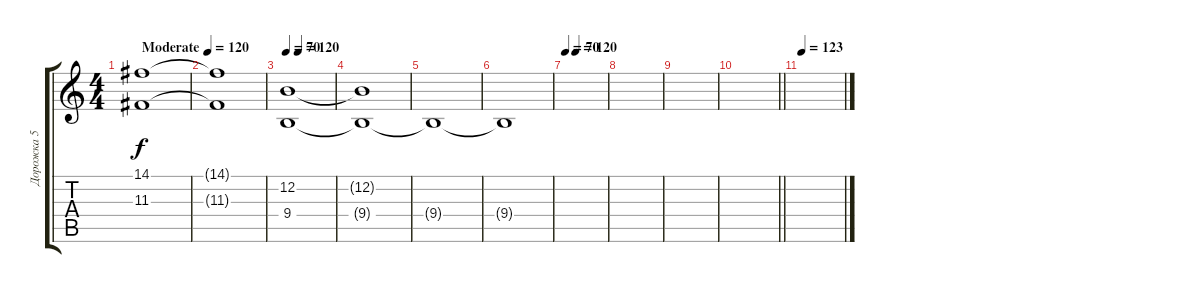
\track ("Дорожка 5" "Дорожка 5") {instrument voiceoohs}
\staff {score tabs}
\tuning (E4 B3 G3 D3 A2 E2) {hide}
\ts (4 4)
\tempo (120 "Moderate")
\clef g2
\ks c
(14.1 11.3).1{dy f instrument voiceoohs} |
(14.1{t} 11.3{t}).1 |
\tempo 70
\tempo (120 0.25)
(12.2 9.4).1 |
(12.2{t} 9.4{t}).1 |
9.4{t}.1 |
9.4{t}.1 |
\tempo 70
\tempo (120 0.25)
|
|
|
\barLineRight lightlight
|
\tempo 123
